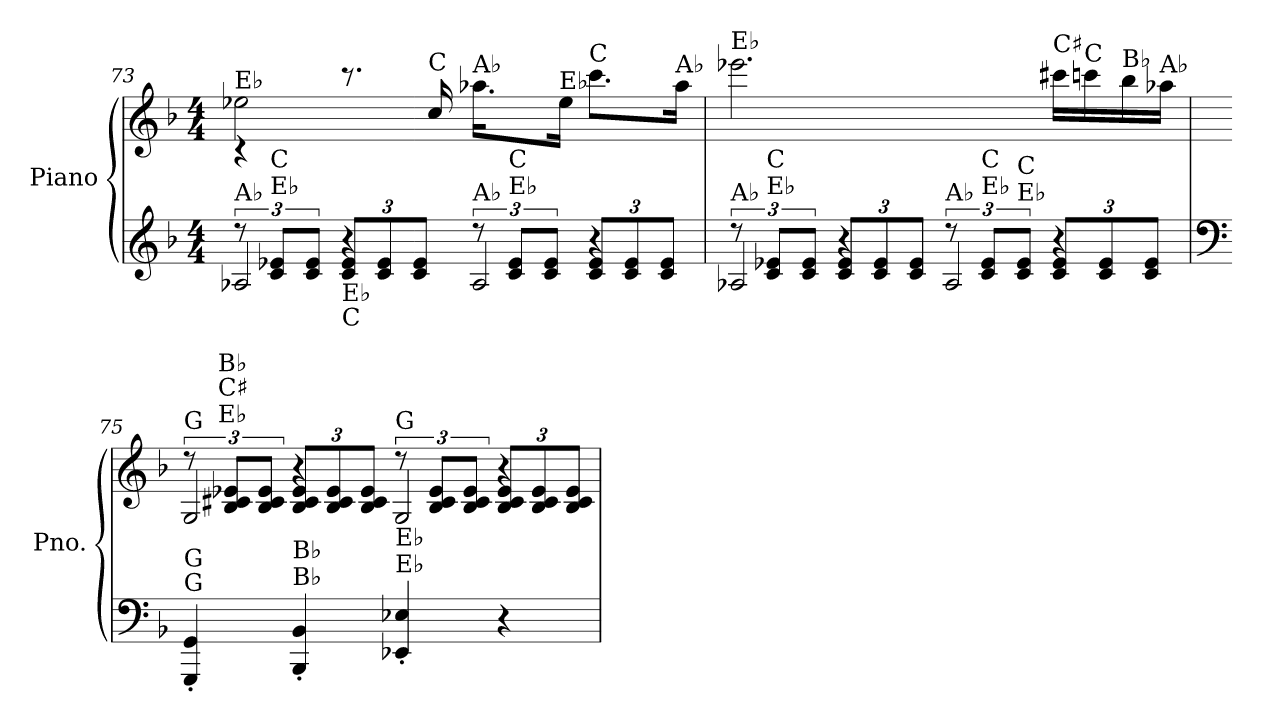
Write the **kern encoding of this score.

**kern	**kern
*part1	*part1
*staff2	*staff1
*I"Piano	*
*I'Pno.	*
!!LO:LB:g=z
*clefG2	*clefG2
*k[b-]	*k[b-]
*M4/4	*M4/4
=73	=73
*^	*^
*	*^	*	*
!	!	!	!LO:TX:a:t=E♭	!
!LO:TX:a:t=A♭	!	!	!	!
12r	4ryy	2A-X/	4rc	2ee-X\
!LO:TX:a:t=E♭	!	!	!	!
!LO:TX:a:t=C	!	!	!	!
12c/ 12e-X/L	.	.	.	.
12c/ 12e-/J	.	.	.	.
*	*Xbrackettup	*	*	*
!LO:TX:b:t=E♭	!	!	!	!
!LO:TX:b:t=C	!	!	!	!
4r	12c/ 12e-/L	.	8.r	.
.	12c/ 12e-/	.	.	.
.	12c/ 12e-/J	.	.	.
!	!	!	!LO:TX:a:t=C	!
.	.	.	16cc/	.
*brackettup	*	*	*	*
!	!	!	!LO:TX:a:t=A♭	!
!LO:TX:a:t=A♭	!	!	!	!
12r	4ryy	2A-/	8.aa-X\L	2r
!LO:TX:a:t=E♭	!	!	!	!
!LO:TX:a:t=C	!	!	!	!
12c/ 12e-/L	.	.	.	.
12c/ 12e-/J	.	.	.	.
!	!	!	!LO:TX:a:t=E♭	!
.	.	.	16ee-\Jk	.
*	*Xbrackettup	*	*	*
!	!	!	!LO:TX:a:t=C	!
4r	12c/ 12e-/L	.	8.ccc\L	.
.	12c/ 12e-/	.	.	.
.	12c/ 12e-/J	.	.	.
!	!	!	!LO:TX:a:t=A♭	!
.	.	.	16aa-\Jk	.
*	*	*	*v	*v
!!LO:LB:g=z
=74	=74	=74	=74
*brackettup	*	*	*
!	!	!	!LO:TX:a:t=E♭
!LO:TX:a:t=A♭	!	!	!
12r	4ryy	2A-X/	2.eee-X\
!LO:TX:a:t=E♭	!	!	!
!LO:TX:a:t=C	!	!	!
12c/ 12e-X/L	.	.	.
12c/ 12e-/J	.	.	.
*	*Xbrackettup	*	*
4r	12c/ 12e-/L	.	.
.	12c/ 12e-/	.	.
.	12c/ 12e-/J	.	.
*brackettup	*	*	*
!LO:TX:a:t=A♭	!	!	!
12r	4ryy	2A-/	.
!LO:TX:a:t=E♭	!	!	!
!LO:TX:a:t=C	!	!	!
12c/ 12e-/L	.	.	.
!LO:TX:a:t=E♭	!	!	!
!LO:TX:a:t=C	!	!	!
12c/ 12e-/J	.	.	.
*	*Xbrackettup	*	*
!	!	!	!LO:TX:a:t=C♯
4r	12c/ 12e-/L	.	16ccc#X\LL
!	!	!	!LO:TX:a:t=C
.	.	.	16cccn\
.	12c/ 12e-/	.	.
!	!	!	!LO:TX:a:t=B♭
.	.	.	16bb-\
.	12c/ 12e-/J	.	.
!	!	!	!LO:TX:a:t=A♭
.	.	.	16aa-X\JJ
*v	*v	*v	*
!!LO:PB:g=z
=75	=75
*clefF4	*
*	*^
*	*	*^
!	!LO:TX:a:t=G	!	!
!LO:TX:a:t=G	!	!	!
!LO:TX:a:t=G	!	!	!
4GGG/' 4GG/'	12r	4ryy	2G/
!	!LO:TX:a:t=E♭	!	!
!	!LO:TX:a:t=C♯	!	!
!	!LO:TX:a:t=B♭	!	!
.	12B-/ 12c#X/ 12e-X/L	.	.
.	12B-/ 12c#/ 12e-/J	.	.
*	*	*Xbrackettup	*
!LO:TX:a:t=B♭	!	!	!
!LO:TX:a:t=B♭	!	!	!
4BBB-/' 4BB-/'	4r	12B-/ 12c#/ 12e-/L	.
.	.	12B-/ 12c#/ 12e-/	.
.	.	12B-/ 12c#/ 12e-/J	.
*	*brackettup	*	*
!	!LO:TX:a:t=G	!	!
!LO:TX:a:t=E♭	!	!	!
!LO:TX:a:t=E♭	!	!	!
4EE-X/' 4E-X/'	12r	4ryy	2G/
.	12B-/ 12c#/ 12e-/L	.	.
.	12B-/ 12c#/ 12e-/J	.	.
*	*	*Xbrackettup	*
4r	4r	12B-/ 12c#/ 12e-/L	.
.	.	12B-/ 12c#/ 12e-/	.
.	.	12B-/ 12c#/ 12e-/J	.
*	*v	*v	*v
=	=
*-	*-
